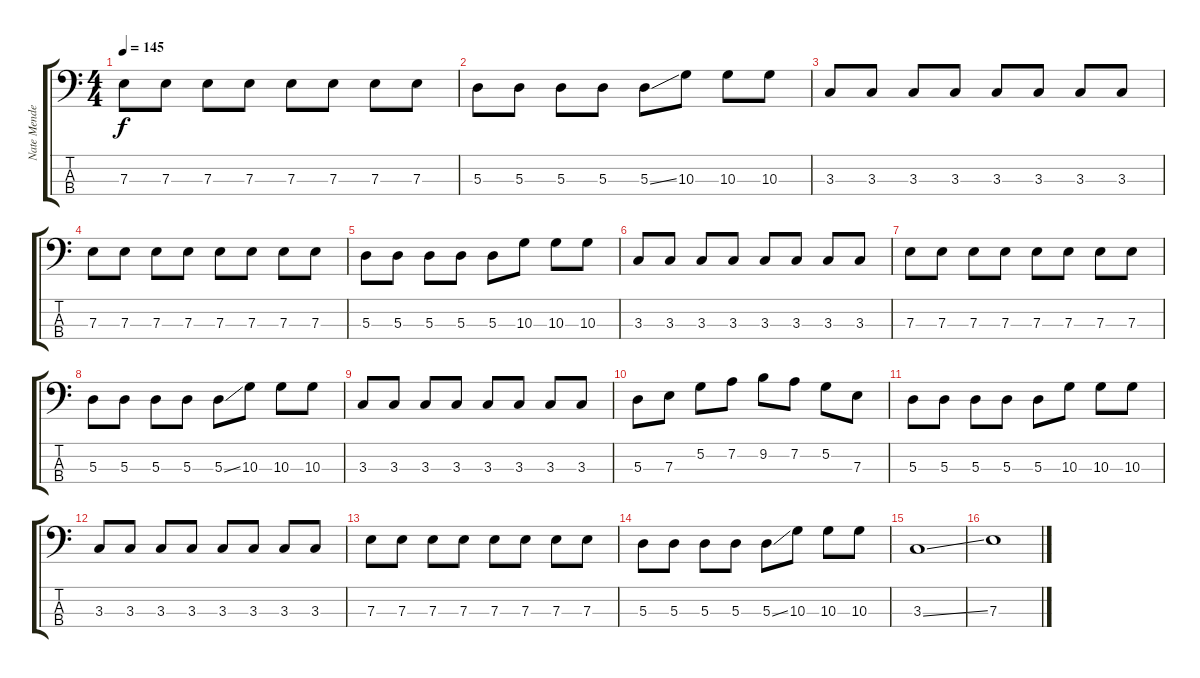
\track ("Nate Mendel" "Nate Mende") {instrument electricbassfinger}
\staff {score tabs}
\tuning (G2 D2 A1 E1) {hide}
\ts (4 4)
\tempo 145
\clef f4
\ks c
7.3.8{dy f} 7.3.8 7.3.8 7.3.8 7.3.8 7.3.8 7.3.8 7.3.8 |
5.3.8 5.3.8 5.3.8 5.3.8 5.3{ss}.8 10.3.8 10.3.8 10.3.8 |
3.3.8 3.3.8 3.3.8 3.3.8 3.3.8 3.3.8 3.3.8 3.3.8 |
7.3.8 7.3.8 7.3.8 7.3.8 7.3.8 7.3.8 7.3.8 7.3.8 |
5.3.8 5.3.8 5.3.8 5.3.8 5.3.8 10.3.8 10.3.8 10.3.8 |
3.3.8 3.3.8 3.3.8 3.3.8 3.3.8 3.3.8 3.3.8 3.3.8 |
7.3.8 7.3.8 7.3.8 7.3.8 7.3.8 7.3.8 7.3.8 7.3.8 |
5.3.8 5.3.8 5.3.8 5.3.8 5.3{ss}.8 10.3.8 10.3.8 10.3.8 |
3.3.8 3.3.8 3.3.8 3.3.8 3.3.8 3.3.8 3.3.8 3.3.8 |
5.3.8 7.3.8 5.2.8 7.2.8 9.2.8 7.2.8 5.2.8 7.3.8 |
5.3.8 5.3.8 5.3.8 5.3.8 5.3.8 10.3.8 10.3.8 10.3.8 |
3.3.8 3.3.8 3.3.8 3.3.8 3.3.8 3.3.8 3.3.8 3.3.8 |
7.3.8 7.3.8 7.3.8 7.3.8 7.3.8 7.3.8 7.3.8 7.3.8 |
5.3.8 5.3.8 5.3.8 5.3.8 5.3{ss}.8 10.3.8 10.3.8 10.3.8 |
3.3{ss}.1{volume 11} |
7.3.1
